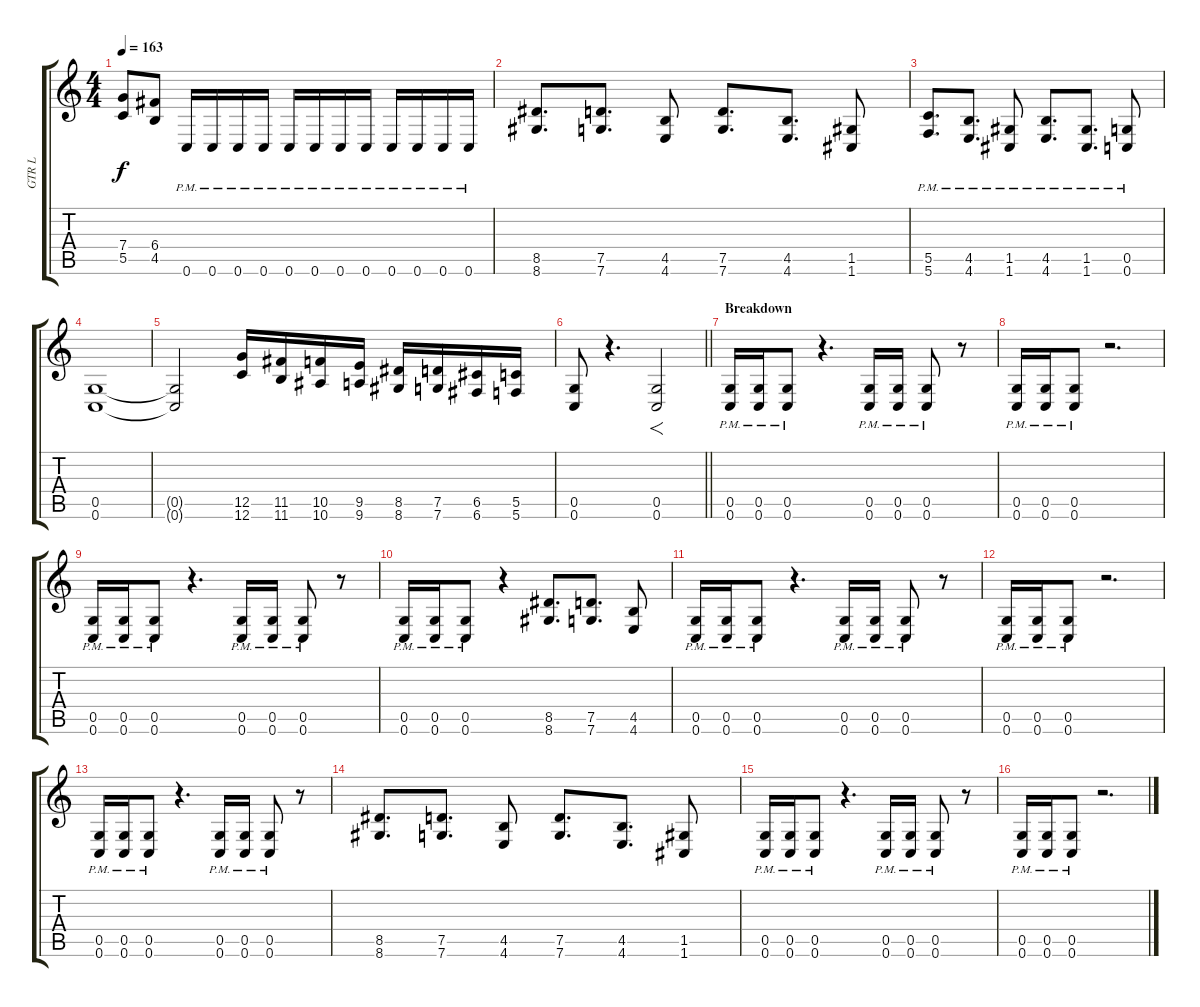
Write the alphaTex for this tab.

\track ("GTR L" "GTR L") {instrument distortionguitar}
\staff {score tabs}
\tuning (D4 A3 F3 C3 G2 C2) {hide}
\ts (4 4)
\tempo 163
\clef g2
\ks c
(7.4 5.5).8{dy f} (6.4 4.5).8 0.6{pm}.16 0.6{pm}.16 0.6{pm}.16 0.6{pm}.16 0.6{pm}.16 0.6{pm}.16 0.6{pm}.16 0.6{pm}.16 0.6{pm}.16 0.6{pm}.16 0.6{pm}.16 0.6{pm}.16 |
(8.5 8.6).8{d} (7.5 7.6).8{d} (4.5 4.6).8 (7.5 7.6).8{d} (4.5 4.6).8{d} (1.5 1.6).8 |
(5.5{pm} 5.6{pm}).8{d} (4.5{pm} 4.6{pm}).8{d} (1.5{pm} 1.6{pm}).8 (4.5{pm} 4.6{pm}).8{d} (1.5{pm} 1.6{pm}).8{d} (0.5{pm} 0.6{pm}).8 |
(0.5 0.6).1 |
(0.5{t} 0.6{t}).2 (12.5 12.6).16{instrument guitarharmonics} (11.5 11.6).16 (10.5 10.6).16 (9.5 9.6).16 (8.5 8.6).16 (7.5 7.6).16 (6.5 6.6).16 (5.5 5.6).16 |
\barLineRight lightlight
(0.5 0.6).8{instrument distortionguitar} r.4{d} (0.5 0.6).2{f} |
\section ("" "Breakdown")
(0.5{pm} 0.6{pm}).16 (0.5{pm} 0.6{pm}).16 (0.5{pm} 0.6{pm}).8 r.4{d} (0.5{pm} 0.6{pm}).16 (0.5{pm} 0.6{pm}).16 (0.5{pm} 0.6{pm}).8 r.8 |
(0.5{pm} 0.6{pm}).16 (0.5{pm} 0.6{pm}).16 (0.5{pm} 0.6{pm}).8 r.2{d} |
(0.5{pm} 0.6{pm}).16 (0.5{pm} 0.6{pm}).16 (0.5{pm} 0.6{pm}).8 r.4{d} (0.5{pm} 0.6{pm}).16 (0.5{pm} 0.6{pm}).16 (0.5{pm} 0.6{pm}).8 r.8 |
(0.5{pm} 0.6{pm}).16 (0.5{pm} 0.6{pm}).16 (0.5{pm} 0.6{pm}).8 r.4 (8.5 8.6).8{d} (7.5 7.6).8{d} (4.5 4.6).8 |
(0.5{pm} 0.6{pm}).16 (0.5{pm} 0.6{pm}).16 (0.5{pm} 0.6{pm}).8 r.4{d} (0.5{pm} 0.6{pm}).16 (0.5{pm} 0.6{pm}).16 (0.5{pm} 0.6{pm}).8 r.8 |
(0.5{pm} 0.6{pm}).16 (0.5{pm} 0.6{pm}).16 (0.5{pm} 0.6{pm}).8 r.2{d} |
(0.5{pm} 0.6{pm}).16 (0.5{pm} 0.6{pm}).16 (0.5{pm} 0.6{pm}).8 r.4{d} (0.5{pm} 0.6{pm}).16 (0.5{pm} 0.6{pm}).16 (0.5{pm} 0.6{pm}).8 r.8 |
(8.5 8.6).8{d} (7.5 7.6).8{d} (4.5 4.6).8 (7.5 7.6).8{d} (4.5 4.6).8{d} (1.5 1.6).8 |
(0.5{pm} 0.6{pm}).16 (0.5{pm} 0.6{pm}).16 (0.5{pm} 0.6{pm}).8 r.4{d} (0.5{pm} 0.6{pm}).16 (0.5{pm} 0.6{pm}).16 (0.5{pm} 0.6{pm}).8 r.8 |
(0.5{pm} 0.6{pm}).16 (0.5{pm} 0.6{pm}).16 (0.5{pm} 0.6{pm}).8 r.2{d}
